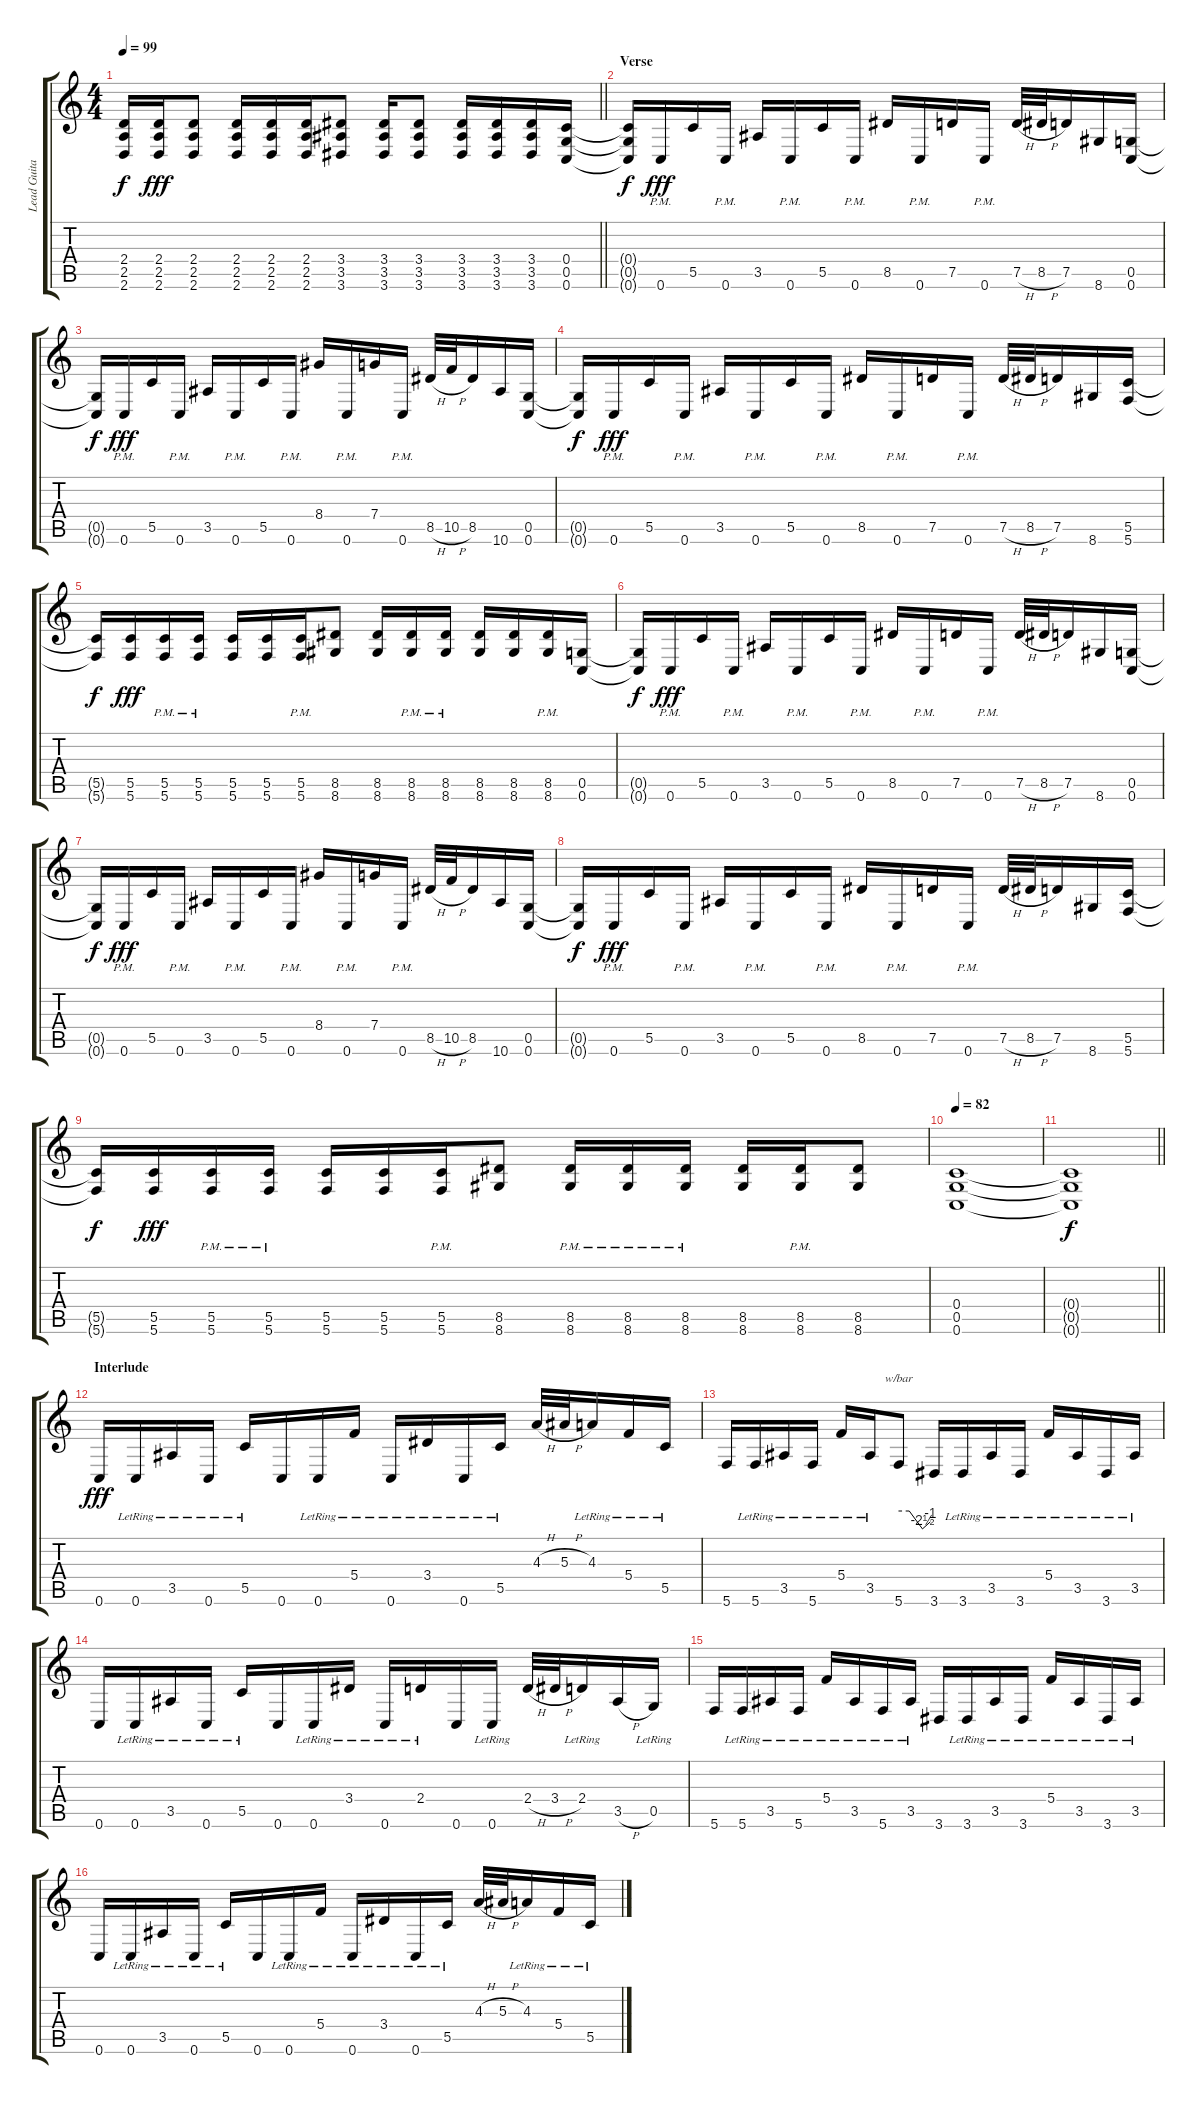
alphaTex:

\track ("Lead Guitar" "Lead Guita") {instrument distortionguitar}
\staff {score tabs}
\tuning (D4 A3 F3 C3 G2 C2) {hide}
\ts (4 4)
\tempo 99
\clef g2
\barLineRight lightlight
\ks c
(2.4{t} 2.5{t} 2.6{t}).16{dy f} (2.4 2.5 2.6).16{dy fff} (2.4 2.5 2.6).8 (2.4 2.5 2.6).16 (2.4 2.5 2.6).16 (2.4 2.5 2.6).16 (3.4 3.5 3.6).8 (3.4 3.5 3.6).16 (3.4 3.5 3.6).8 (3.4 3.5 3.6).16 (3.4 3.5 3.6).16 (3.4 3.5 3.6).16 (0.4 0.5 0.6).16 |
\section ("" "Verse")
(0.4{t} 0.5{t} 0.6{t}).16{dy f} 0.6{pm}.16{dy fff} 5.5.16 0.6{pm}.16 3.5.16 0.6{pm}.16 5.5.16 0.6{pm}.16 8.5.16 0.6{pm}.16 7.5.16 0.6{pm}.16 7.5{h}.32 8.5{h}.32 7.5.16 8.6.16 (0.5 0.6).16 |
(0.5{t} 0.6{t}).16{dy f} 0.6{pm}.16{dy fff} 5.5.16 0.6{pm}.16 3.5.16 0.6{pm}.16 5.5.16 0.6{pm}.16 8.4.16 0.6{pm}.16 7.4.16 0.6{pm}.16 8.5{h}.32 10.5{h}.32 8.5.16 10.6.16 (0.5 0.6).16 |
(0.5{t} 0.6{t}).16{dy f} 0.6{pm}.16{dy fff} 5.5.16 0.6{pm}.16 3.5.16 0.6{pm}.16 5.5.16 0.6{pm}.16 8.5.16 0.6{pm}.16 7.5.16 0.6{pm}.16 7.5{h}.32 8.5{h}.32 7.5.16 8.6.16 (5.5 5.6).16 |
(5.5{t} 5.6{t}).16{dy f} (5.5 5.6).16{dy fff} (5.5{pm} 5.6{pm}).16 (5.5{pm} 5.6{pm}).16 (5.5 5.6).16 (5.5 5.6).16 (5.5{pm} 5.6{pm}).16 (8.5 8.6).8 (8.5 8.6).16 (8.5{pm} 8.6{pm}).16 (8.5{pm} 8.6{pm}).16 (8.5 8.6).16 (8.5 8.6).16 (8.5{pm} 8.6{pm}).16 (0.5 0.6).16 |
(0.5{t} 0.6{t}).16{dy f} 0.6{pm}.16{dy fff} 5.5.16 0.6{pm}.16 3.5.16 0.6{pm}.16 5.5.16 0.6{pm}.16 8.5.16 0.6{pm}.16 7.5.16 0.6{pm}.16 7.5{h}.32 8.5{h}.32 7.5.16 8.6.16 (0.5 0.6).16 |
(0.5{t} 0.6{t}).16{dy f} 0.6{pm}.16{dy fff} 5.5.16 0.6{pm}.16 3.5.16 0.6{pm}.16 5.5.16 0.6{pm}.16 8.4.16 0.6{pm}.16 7.4.16 0.6{pm}.16 8.5{h}.32 10.5{h}.32 8.5.16 10.6.16 (0.5 0.6).16 |
(0.5{t} 0.6{t}).16{dy f} 0.6{pm}.16{dy fff} 5.5.16 0.6{pm}.16 3.5.16 0.6{pm}.16 5.5.16 0.6{pm}.16 8.5.16 0.6{pm}.16 7.5.16 0.6{pm}.16 7.5{h}.32 8.5{h}.32 7.5.16 8.6.16 (5.5 5.6).16 |
(5.5{t} 5.6{t}).16{dy f} (5.5 5.6).16{dy fff} (5.5{pm} 5.6{pm}).16 (5.5{pm} 5.6{pm}).16 (5.5 5.6).16 (5.5 5.6).16 (5.5{pm} 5.6{pm}).16 (8.5 8.6).8 (8.5{pm} 8.6{pm}).16 (8.5{pm} 8.6{pm}).16 (8.5{pm} 8.6{pm}).16 (8.5 8.6).16 (8.5{pm} 8.6{pm}).16 (8.5 8.6).8 |
\tempo 82
(0.4 0.5 0.6).1 |
\barLineRight lightlight
(0.4{t} 0.5{t} 0.6{t}).1{dy f} |
\section ("" "Interlude")
0.6.16{dy fff instrument electricguitarclean} 0.6{lr}.16 3.5{lr}.16 0.6{lr}.16 5.5{lr}.16 0.6.16 0.6{lr}.16 5.4{lr}.16 0.6{lr}.16 3.4{lr}.16 0.6{lr}.16 5.5{lr}.16 4.3{h}.32 5.3{h}.32 4.3{lr}.16 5.4{lr}.16 5.5{lr}.16 |
5.6.16 5.6{lr}.16 3.5{lr}.16 5.6{lr}.16 5.4{lr}.16 3.5{lr}.16 5.6.8{tbe (custom default 0 0 20 0 45 -10 60 -4)} 3.6.16 3.6{lr}.16 3.5{lr}.16 3.6{lr}.16 5.4{lr}.16 3.5{lr}.16 3.6{lr}.16 3.5{lr}.16 |
0.6.16 0.6{lr}.16 3.5{lr}.16 0.6{lr}.16 5.5{lr}.16 0.6.16 0.6{lr}.16 3.4{lr}.16 0.6{lr}.16 2.4{lr}.16 0.6.16 0.6{lr}.16 2.4{h}.32 3.4{h}.32 2.4{lr}.16 3.5{h}.16 0.5{lr}.16 |
5.6.16 5.6{lr}.16 3.5{lr}.16 5.6{lr}.16 5.4{lr}.16 3.5{lr}.16 5.6{lr}.16 3.5{lr}.16 3.6.16 3.6{lr}.16 3.5{lr}.16 3.6{lr}.16 5.4{lr}.16 3.5{lr}.16 3.6{lr}.16 3.5{lr}.16 |
0.6.16 0.6{lr}.16 3.5{lr}.16 0.6{lr}.16 5.5{lr}.16 0.6.16 0.6{lr}.16 5.4{lr}.16 0.6{lr}.16 3.4{lr}.16 0.6{lr}.16 5.5{lr}.16 4.3{h}.32 5.3{h}.32 4.3{lr}.16 5.4{lr}.16 5.5{lr}.16
